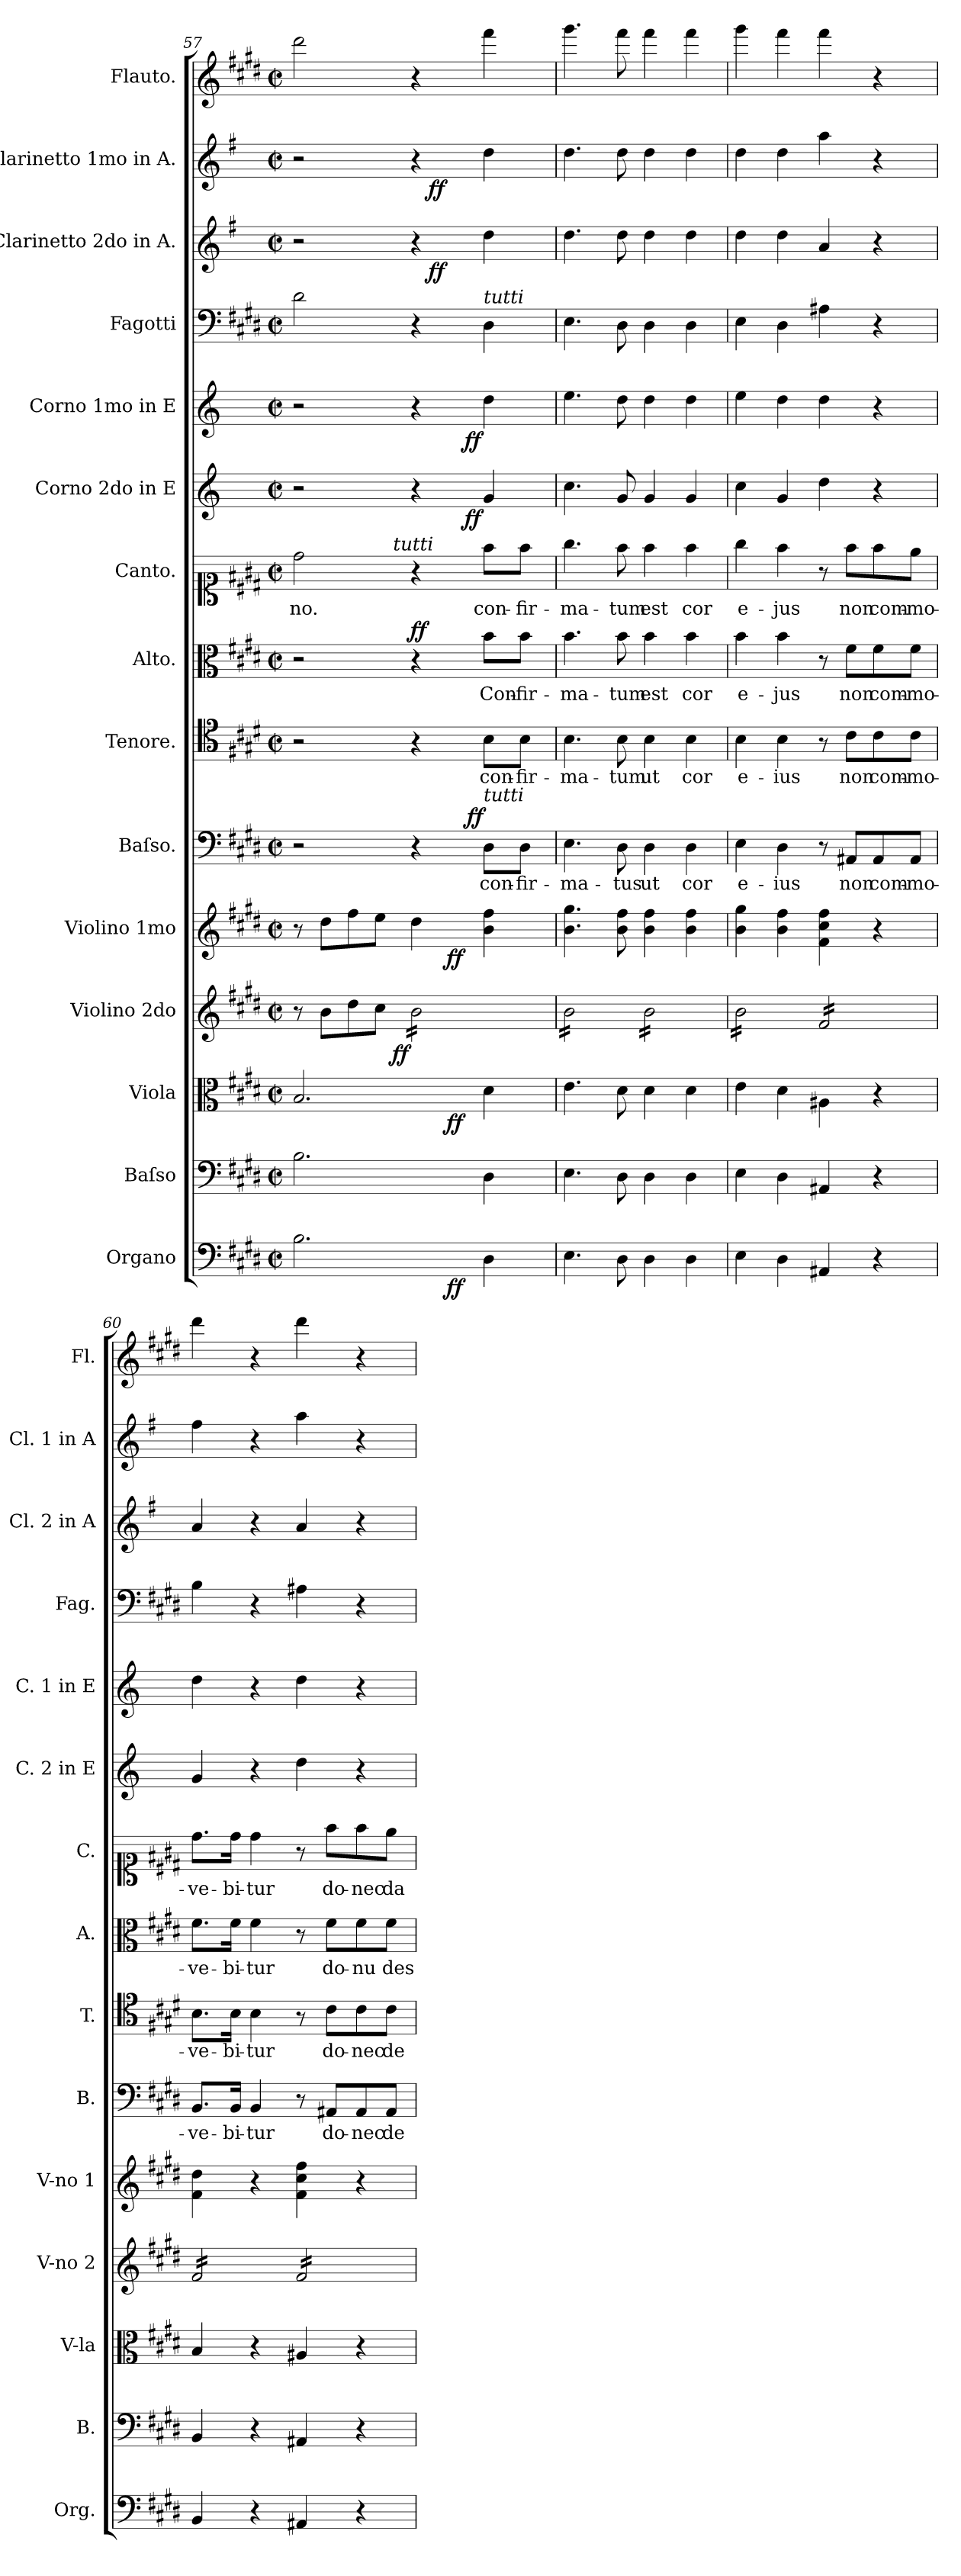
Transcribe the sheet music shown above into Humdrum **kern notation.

**kern	**dynam	**kern	**kern	**dynam	**kern	**dynam	**kern	**dynam	**kern	**text	**dynam	**kern	**text	**kern	**text	**dynam	**kern	**text	**kern	**dynam	**kern	**dynam	**kern	**kern	**dynam	**kern	**dynam	**kern
*part15	*part15	*part14	*part13	*part13	*part12	*part12	*part11	*part11	*part10	*part10	*part10	*part9	*part9	*part8	*part8	*part8	*part7	*part7	*part6	*part6	*part5	*part5	*part4	*part3	*part3	*part2	*part2	*part1
*staff15	*staff15	*staff14	*staff13	*staff13	*staff12	*staff12	*staff11	*staff11	*staff10	*staff10	*staff10	*staff9	*staff9	*staff8	*staff8	*staff8	*staff7	*staff7	*staff6	*staff6	*staff5	*staff5	*staff4	*staff3	*staff3	*staff2	*staff2	*staff1
*I"Organo	*	*I"Baſso	*I"Viola	*	*I"Violino 2do	*	*I"Violino 1mo	*	*I"Baſso.	*	*	*I"Tenore.	*	*I"Alto.	*	*	*I"Canto.	*	*I"Corno 2do in E	*	*I"Corno 1mo in E	*	*I"Fagotti	*I"Clarinetto 2do in A.	*	*I"Clarinetto 1mo in A.	*	*I"Flauto.
*I'Org.	*	*I'B.	*I'V-la	*	*I'V-no 2	*	*I'V-no 1	*	*I'B.	*	*	*I'T.	*	*I'A.	*	*	*I'C.	*	*I'C. 2 in E	*	*I'C. 1 in E	*	*I'Fag.	*I'Cl. 2 in A	*	*I'Cl. 1 in A	*	*I'Fl.
*clefF4	*	*clefF4	*clefC3	*	*clefG2	*	*clefG2	*	*clefF4	*	*	*clefC4	*	*clefC3	*	*	*clefC1	*	*clefG2	*	*clefG2	*	*clefF4	*clefG2	*	*clefG2	*	*clefG2
*	*	*	*	*	*	*	*	*	*	*	*	*	*	*	*	*	*	*	*ITrd5c8	*	*ITrd5c8	*	*	*ITrd2c3	*	*ITrd2c3	*	*
*k[f#c#g#d#]	*	*k[f#c#g#d#]	*k[f#c#g#d#]	*	*k[f#c#g#d#]	*	*k[f#c#g#d#]	*	*k[f#c#g#d#]	*	*	*k[f#c#g#d#]	*	*k[f#c#g#d#]	*	*	*k[f#c#g#d#]	*	*k[f#c#g#d#]	*	*k[f#c#g#d#]	*	*k[f#c#g#d#]	*k[f#c#g#d#]	*	*k[f#c#g#d#]	*	*k[f#c#g#d#]
*M2/2	*	*M2/2	*M2/2	*	*M2/2	*	*M2/2	*	*M2/2	*	*	*M2/2	*	*M2/2	*	*	*M2/2	*	*M2/2	*	*M2/2	*	*M2/2	*M2/2	*	*M2/2	*	*M2/2
*met(c|)	*	*met(c|)	*met(c|)	*	*met(c|)	*	*met(c|)	*	*met(c|)	*	*	*met(c|)	*	*met(c|)	*	*	*met(c|)	*	*met(c|)	*	*met(c|)	*	*met(c|)	*met(c|)	*	*met(c|)	*	*met(c|)
=57	=57	=57	=57	=57	=57	=57	=57	=57	=57	=57	=57	=57	=57	=57	=57	=57	=57	=57	=57	=57	=57	=57	=57	=57	=57	=57	=57	=57
*^	*	*	*^	*	*^	*	*^	*	*	*	*	*	*	*	*	*	*^	*	*^	*	*^	*	*	*^	*	*^	*	*
2.B\	2ryy	.	2.B\	2.B/	2ryy	.	8r	4..ryy	.	8r	2ryy	.	2r	.	.	2r	.	2r	.	.	2dd#\	4..ryy	-no.	2r	2ryy	.	2r	2ryy	.	2d#\	2r	2ryy	.	2r	2ryy	.	2ddd#\
.	.	.	.	.	.	.	8b\L	.	.	8dd#\L	.	.	.	.	.	.	.	.	.	.	.	.	.	.	.	.	.	.	.	.	.	.	.	.	.	.	.
.	.	.	.	.	.	.	8dd#\	.	.	8ff#\	.	.	.	.	.	.	.	.	.	.	.	.	.	.	.	.	.	.	.	.	.	.	.	.	.	.	.
.	.	.	.	.	.	.	8cc#\J	.	.	8ee\J	.	.	.	.	.	.	.	.	.	.	.	.	.	.	.	.	.	.	.	.	.	.	.	.	.	.	.
!	!	!	!	!	!	!	!	!	!	!	!	!	!	!	!	!	!	!	!	!	!	!LO:TX:a:i:t=tutti	!	!	!	!	!	!	!	!	!	!	!	!	!	!	!
!	!	!	!	!	!	!	!	!	!LO:DY:b	!	!	!	!	!	!	!	!	!	!	!	!	!	!	!	!	!	!	!	!	!	!	!	!	!	!	!	!
.	.	.	.	.	.	.	.	2ryy	ff	.	.	.	.	.	.	.	.	.	.	.	.	2ryy	.	.	.	.	.	.	.	.	.	.	.	.	.	.	.
!	!	!	!	!	!	!	!	!	!	!	!	!	!	!	!	!	!	!	!	!LO:DY:a	!	!	!	!	!	!	!	!	!	!	!	!	!	!	!	!	!
*	*	*	*	*	*	*	*tremolo	*	*	*	*	*	*	*	*	*	*	*	*	*	*	*	*	*	*	*	*	*	*	*	*	*	*	*	*	*	*
.	8ryy	.	.	.	8ryy	.	16b\LL	.	.	4dd#\	8ryy	.	4r	.	.	4r	.	4r	.	ff	4r	.	.	4r	8.ryy	.	4r	8.ryy	.	4r	4r	16ryy	.	4r	16ryy	.	4r
.	.	.	.	.	.	.	16b\	.	.	.	.	.	.	.	.	.	.	.	.	.	.	.	.	.	.	.	.	.	.	.	.	4..ryy	ff	.	4..ryy	ff	.
!	!	!LO:DY:b	!	!	!	!	!	!	!	!	!	!LO:DY:b	!	!	!	!	!	!	!	!	!	!	!	!	!	!	!	!	!	!	!	!	!	!	!	!	!
.	4.ryy	ff	.	.	4.ryy	ff	16b\	.	.	.	4.ryy	ff	.	.	.	.	.	.	.	.	.	.	.	.	.	.	.	.	.	.	.	.	.	.	.	.	.
.	.	.	.	.	.	.	16b\	.	.	.	.	.	.	.	.	.	.	.	.	.	.	.	.	.	4ryy	ff	.	4ryy	ff	.	.	.	.	.	.	.	.
!	!	!	!	!	!	!	!	!	!	!	!	!	!	!	!	!	!	!	!	!	!	!	!	!	!	!	!	!	!	!LO:TX:a:i:t=tutti	!	!	!	!	!	!	!
!	!	!	!	!	!	!	!	!	!	!	!	!	!LO:TX:a:i:t=tutti	!	!	!	!	!	!	!	!	!	!	!	!	!	!	!	!	!	!	!	!	!	!	!	!
!	!	!	!	!	!	!	!	!	!	!	!	!	!	!	!LO:DY:a:rj	!	!	!	!	!	!	!	!	!	!	!	!	!	!	!	!	!	!	!	!	!	!
4D#\	.	.	4D#\	4d#\	.	.	16b\	.	.	4b\ 4ff#\	.	.	8D#\L	con-	ff	8B\L	con-	8b\L	Con-	.	8ff#\L	.	con-	4B/	.	.	4f#\	.	.	4D#\	4b\	.	.	4b\	.	.	4fff#\
.	.	.	.	.	.	.	16b\	.	.	.	.	.	.	.	.	.	.	.	.	.	.	.	.	.	.	.	.	.	.	.	.	.	.	.	.	.	.
.	.	.	.	.	.	.	16b\	.	.	.	.	.	8D#\J	-fir-	.	8B\J	-fir-	8b\J	-fir-	.	8ff#\J	.	-fir-	.	.	.	.	.	.	.	.	.	.	.	.	.	.
.	.	.	.	.	.	.	16b\JJ	16ryy	.	.	.	.	.	.	.	.	.	.	.	.	.	16ryy	.	.	16ryy	.	.	16ryy	.	.	.	.	.	.	.	.	.
*	*	*	*	*v	*v	*	*	*	*	*v	*v	*	*	*	*	*	*	*	*	*	*v	*v	*	*v	*v	*	*v	*v	*	*	*v	*v	*	*v	*v	*	*
*v	*v	*	*	*	*	*v	*v	*	*	*	*	*	*	*	*	*	*	*	*	*	*	*	*	*	*	*	*	*	*	*
=58	=58	=58	=58	=58	=58	=58	=58	=58	=58	=58	=58	=58	=58	=58	=58	=58	=58	=58	=58	=58	=58	=58	=58	=58	=58	=58	=58	=58
4.E\	.	4.E\	4.e\	.	16b\LL	.	4.b\ 4.gg#\	.	4.E\	-ma-	.	4.B\	-ma-	4.b\	-ma-	.	4.gg#\	-ma-	4.e\	.	4.g#\	.	4.E\	4.b\	.	4.b\	.	4.ggg#\
.	.	.	.	.	16b\	.	.	.	.	.	.	.	.	.	.	.	.	.	.	.	.	.	.	.	.	.	.	.
.	.	.	.	.	16b\	.	.	.	.	.	.	.	.	.	.	.	.	.	.	.	.	.	.	.	.	.	.	.
.	.	.	.	.	16b\	.	.	.	.	.	.	.	.	.	.	.	.	.	.	.	.	.	.	.	.	.	.	.
.	.	.	.	.	16b\	.	.	.	.	.	.	.	.	.	.	.	.	.	.	.	.	.	.	.	.	.	.	.
.	.	.	.	.	16b\	.	.	.	.	.	.	.	.	.	.	.	.	.	.	.	.	.	.	.	.	.	.	.
8D#\	.	8D#\	8d#\	.	16b\	.	8b\ 8ff#\	.	8D#\	-tus	.	8B\	-tum	8b\	-tum	.	8ff#\	-tum	8B/	.	8f#\	.	8D#\	8b\	.	8b\	.	8fff#\
.	.	.	.	.	16b\JJ	.	.	.	.	.	.	.	.	.	.	.	.	.	.	.	.	.	.	.	.	.	.	.
4D#\	.	4D#\	4d#\	.	16b\LL	.	4b\ 4ff#\	.	4D#\	ut	.	4B\	ut	4b\	est	.	4ff#\	est	4B/	.	4f#\	.	4D#\	4b\	.	4b\	.	4fff#\
.	.	.	.	.	16b\	.	.	.	.	.	.	.	.	.	.	.	.	.	.	.	.	.	.	.	.	.	.	.
.	.	.	.	.	16b\	.	.	.	.	.	.	.	.	.	.	.	.	.	.	.	.	.	.	.	.	.	.	.
.	.	.	.	.	16b\	.	.	.	.	.	.	.	.	.	.	.	.	.	.	.	.	.	.	.	.	.	.	.
4D#\	.	4D#\	4d#\	.	16b\	.	4b\ 4ff#\	.	4D#\	cor	.	4B\	cor	4b\	cor	.	4ff#\	cor	4B/	.	4f#\	.	4D#\	4b\	.	4b\	.	4fff#\
.	.	.	.	.	16b\	.	.	.	.	.	.	.	.	.	.	.	.	.	.	.	.	.	.	.	.	.	.	.
.	.	.	.	.	16b\	.	.	.	.	.	.	.	.	.	.	.	.	.	.	.	.	.	.	.	.	.	.	.
.	.	.	.	.	16b\JJ	.	.	.	.	.	.	.	.	.	.	.	.	.	.	.	.	.	.	.	.	.	.	.
=59	=59	=59	=59	=59	=59	=59	=59	=59	=59	=59	=59	=59	=59	=59	=59	=59	=59	=59	=59	=59	=59	=59	=59	=59	=59	=59	=59	=59
4E\	.	4E\	4e\	.	16b\LL	.	4b\ 4gg#\	.	4E\	e-	.	4B\	e-	4b\	e-	.	4gg#\	e-	4e\	.	4g#\	.	4E\	4b\	.	4b\	.	4ggg#\
.	.	.	.	.	16b\	.	.	.	.	.	.	.	.	.	.	.	.	.	.	.	.	.	.	.	.	.	.	.
.	.	.	.	.	16b\	.	.	.	.	.	.	.	.	.	.	.	.	.	.	.	.	.	.	.	.	.	.	.
.	.	.	.	.	16b\	.	.	.	.	.	.	.	.	.	.	.	.	.	.	.	.	.	.	.	.	.	.	.
4D#\	.	4D#\	4d#\	.	16b\	.	4b\ 4ff#\	.	4D#\	-ius	.	4B\	-ius	4b\	-jus	.	4ff#\	-jus	4B/	.	4f#\	.	4D#\	4b\	.	4b\	.	4fff#\
.	.	.	.	.	16b\	.	.	.	.	.	.	.	.	.	.	.	.	.	.	.	.	.	.	.	.	.	.	.
.	.	.	.	.	16b\	.	.	.	.	.	.	.	.	.	.	.	.	.	.	.	.	.	.	.	.	.	.	.
.	.	.	.	.	16b\JJ	.	.	.	.	.	.	.	.	.	.	.	.	.	.	.	.	.	.	.	.	.	.	.
4AA#X/	.	4AA#X/	4A#X\	.	16f#/LL	.	4f#\ 4cc#\ 4ff#\	.	8r	.	.	8r	.	8r	.	.	8r	.	4f#\	.	4f#\	.	4A#X\	4f#/	.	4ff#\	.	4fff#\
.	.	.	.	.	16f#/	.	.	.	.	.	.	.	.	.	.	.	.	.	.	.	.	.	.	.	.	.	.	.
.	.	.	.	.	16f#/	.	.	.	8AA#X/L	non	.	8c#\L	non	8f#\L	non	.	8ff#\L	non	.	.	.	.	.	.	.	.	.	.
.	.	.	.	.	16f#/	.	.	.	.	.	.	.	.	.	.	.	.	.	.	.	.	.	.	.	.	.	.	.
4r	.	4r	4r	.	16f#/	.	4r	.	8AA#/	com-	.	8c#\	com-	8f#\	com-	.	8ff#\	com-	4r	.	4r	.	4r	4r	.	4r	.	4r
.	.	.	.	.	16f#/	.	.	.	.	.	.	.	.	.	.	.	.	.	.	.	.	.	.	.	.	.	.	.
.	.	.	.	.	16f#/	.	.	.	8AA#/J	-mo-	.	8c#\J	-mo-	8f#\J	-mo-	.	8ee\J	-mo-	.	.	.	.	.	.	.	.	.	.
.	.	.	.	.	16f#/JJ	.	.	.	.	.	.	.	.	.	.	.	.	.	.	.	.	.	.	.	.	.	.	.
=60	=60	=60	=60	=60	=60	=60	=60	=60	=60	=60	=60	=60	=60	=60	=60	=60	=60	=60	=60	=60	=60	=60	=60	=60	=60	=60	=60	=60
4BB/	.	4BB/	4B/	.	16f#/LL	.	4f#\ 4dd#\	.	8.BB/L	-ve-	.	8.B\L	-ve-	8.f#\L	-ve-	.	8.dd#\L	-ve-	4B/	.	4f#\	.	4B\	4f#/	.	4dd#\	.	4ddd#\
.	.	.	.	.	16f#/	.	.	.	.	.	.	.	.	.	.	.	.	.	.	.	.	.	.	.	.	.	.	.
.	.	.	.	.	16f#/	.	.	.	.	.	.	.	.	.	.	.	.	.	.	.	.	.	.	.	.	.	.	.
.	.	.	.	.	16f#/	.	.	.	16BB/Jk	-bi-	.	16B\Jk	-bi-	16f#\Jk	-bi-	.	16dd#\Jk	-bi-	.	.	.	.	.	.	.	.	.	.
4r	.	4r	4r	.	16f#/	.	4r	.	4BB/	-tur	.	4B\	-tur	4f#\	-tur	.	4dd#\	-tur	4r	.	4r	.	4r	4r	.	4r	.	4r
.	.	.	.	.	16f#/	.	.	.	.	.	.	.	.	.	.	.	.	.	.	.	.	.	.	.	.	.	.	.
.	.	.	.	.	16f#/	.	.	.	.	.	.	.	.	.	.	.	.	.	.	.	.	.	.	.	.	.	.	.
.	.	.	.	.	16f#/JJ	.	.	.	.	.	.	.	.	.	.	.	.	.	.	.	.	.	.	.	.	.	.	.
4AA#X/	.	4AA#X/	4A#X/	.	16f#/LL	.	4f#\ 4cc#\ 4ff#\	.	8r	.	.	8r	.	8r	.	.	8r	.	4f#\	.	4f#\	.	4A#X\	4f#/	.	4ff#\	.	4ddd#\
.	.	.	.	.	16f#/	.	.	.	.	.	.	.	.	.	.	.	.	.	.	.	.	.	.	.	.	.	.	.
.	.	.	.	.	16f#/	.	.	.	8AA#X/L	do-	.	8c#\L	do-	8f#\L	do-	.	8ff#\L	do-	.	.	.	.	.	.	.	.	.	.
.	.	.	.	.	16f#/	.	.	.	.	.	.	.	.	.	.	.	.	.	.	.	.	.	.	.	.	.	.	.
4r	.	4r	4r	.	16f#/	.	4r	.	8AA#/	-nec	.	8c#\	-nec	8f#\	-nu	.	8ff#\	-nec	4r	.	4r	.	4r	4r	.	4r	.	4r
.	.	.	.	.	16f#/	.	.	.	.	.	.	.	.	.	.	.	.	.	.	.	.	.	.	.	.	.	.	.
.	.	.	.	.	16f#/	.	.	.	8AA#/J	de-	.	8c#\J	de-	8f#\J	des-	.	8ee\J	da	.	.	.	.	.	.	.	.	.	.
.	.	.	.	.	16f#/JJ	.	.	.	.	.	.	.	.	.	.	.	.	.	.	.	.	.	.	.	.	.	.	.
*	*	*	*	*	*Xtremolo	*	*	*	*	*	*	*	*	*	*	*	*	*	*	*	*	*	*	*	*	*	*	*
=	=	=	=	=	=	=	=	=	=	=	=	=	=	=	=	=	=	=	=	=	=	=	=	=	=	=	=	=
*-	*-	*-	*-	*-	*-	*-	*-	*-	*-	*-	*-	*-	*-	*-	*-	*-	*-	*-	*-	*-	*-	*-	*-	*-	*-	*-	*-	*-
